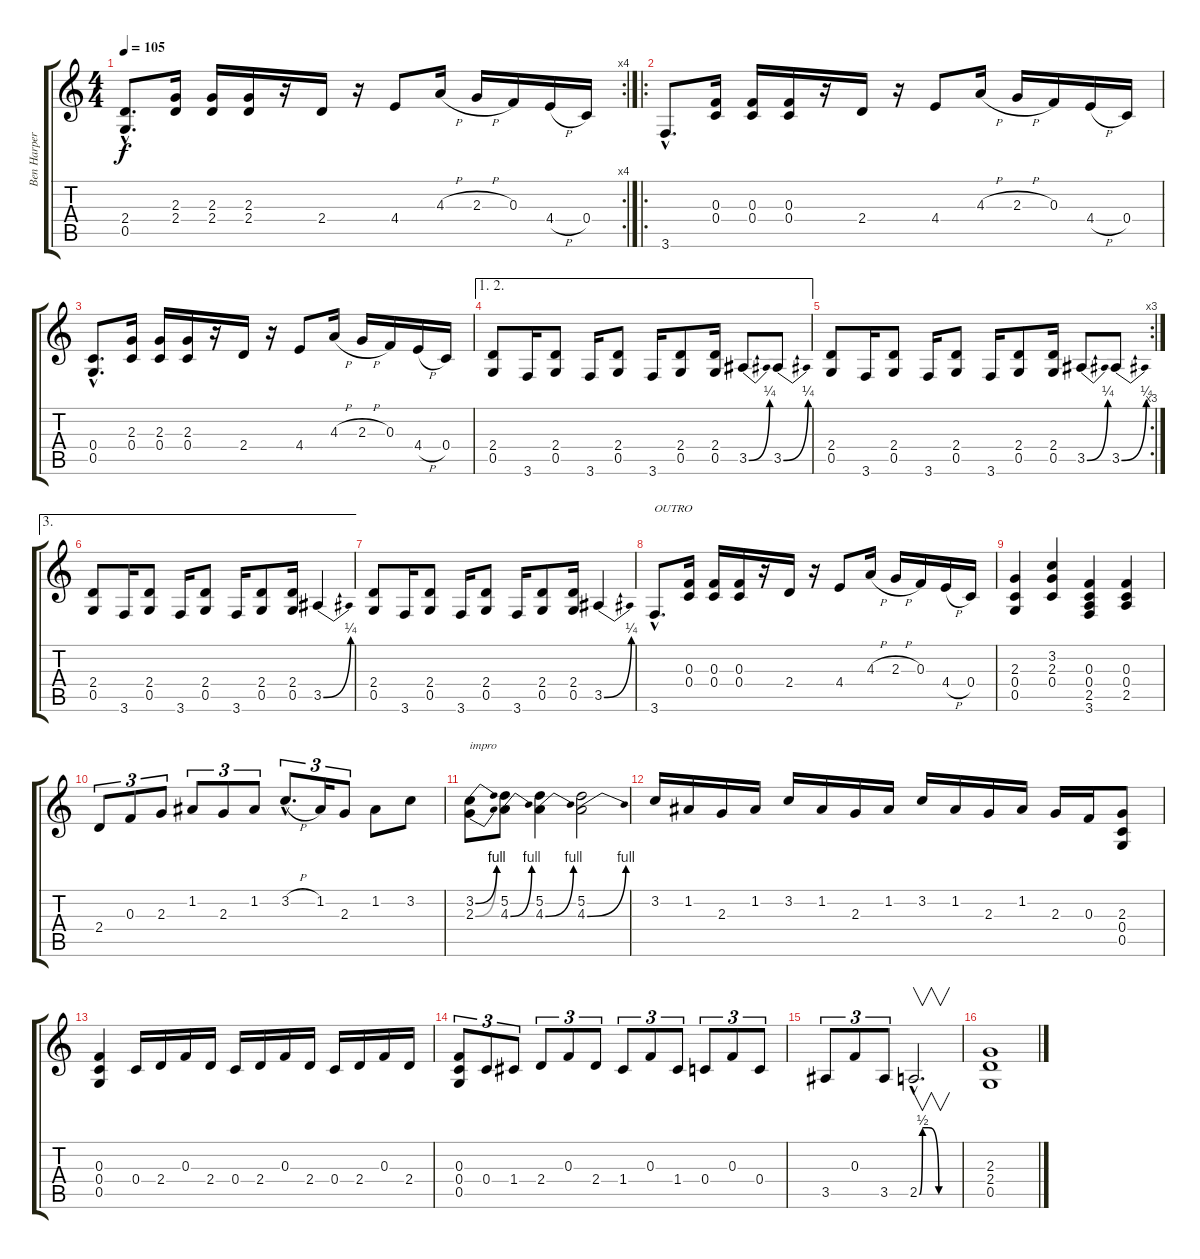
\track ("Ben Harper" "Ben Harper") {instrument overdrivenguitar}
\staff {score tabs}
\tuning (D4 A3 F3 C3 G2 D2) {hide}
\rc 4
\ts (4 4)
\tempo 105
\clef g2
\ks c
(2.4{hac} 0.5{hac}).8{d dy f} (2.3 2.4).16 (2.3 2.4).16 (2.3 2.4).16 r.16 2.4.16 r.16 4.4.8 4.3{h}.16 2.3{h}.16 0.3.16 4.4{h}.16 0.4.16 |
\ro
3.6{hac}.8{d} (0.3 0.4).16 (0.3 0.4).16 (0.3 0.4).16 r.16 2.4.16 r.16 4.4.8 4.3{h}.16 2.3{h}.16 0.3.16 4.4{h}.16 0.4.16 |
(0.4{hac} 0.5{hac}).8{d} (2.3 0.4).16 (2.3 0.4).16 (2.3 0.4).16 r.16 2.4.16 r.16 4.4.8 4.3{h}.16 2.3{h}.16 0.3.16 4.4{h}.16 0.4.16 |
\ae (1 2)
(2.4 0.5).8 3.6.16 (2.4 0.5).8 3.6.16 (2.4 0.5).8 3.6.16 (2.4 0.5).8 (2.4 0.5).16 3.5{be (bend 0 0 60 1)}.8 3.5{be (bend 0 0 60 1)}.8 |
\rc 3
(2.4 0.5).8 3.6.16 (2.4 0.5).8 3.6.16 (2.4 0.5).8 3.6.16 (2.4 0.5).8 (2.4 0.5).16 3.5{be (bend 0 0 60 1)}.8 3.5{be (bend 0 0 60 1)}.8 |
\ae 3
(2.4 0.5).8 3.6.16 (2.4 0.5).8 3.6.16 (2.4 0.5).8 3.6.16 (2.4 0.5).8 (2.4 0.5).16 3.5{be (bend 0 0 60 1)}.4 |
(2.4 0.5).8 3.6.16 (2.4 0.5).8 3.6.16 (2.4 0.5).8 3.6.16 (2.4 0.5).8 (2.4 0.5).16 3.5{be (bend 0 0 60 1)}.4 |
3.6{hac}.8{d txt "OUTRO"} (0.3 0.4).16 (0.3 0.4).16 (0.3 0.4).16 r.16 2.4.16 r.16 4.4.8 4.3{h}.16 2.3{h}.16 0.3.16 4.4{h}.16 0.4.16 |
(2.3 0.4 0.5).4 (3.2 2.3 0.4).4 (0.3 0.4 2.5 3.6).4 (0.3 0.4 2.5).4 |
2.4.8{tu (3 2)} 0.3.8{tu (3 2)} 2.3.8{tu (3 2)} 1.2.8{tu (3 2)} 2.3.8{tu (3 2)} 1.2.8{tu (3 2)} 3.2{h hac}.8{d tu (3 2)} 1.2.16{tu (3 2)} 2.3.8{tu (3 2)} 1.2.8 3.2.8 |
(3.2{be (bend 0 0 60 4)} 2.3{be (bend 0 0 60 4)}).8{txt "impro"} (5.2 4.3{be (bend 0 0 60 4)}).8 (5.2 4.3{be (bend 0 0 60 4)}).4 (5.2 4.3{be (bend 0 0 60 4)}).2 |
3.2.16 1.2.16 2.3.16 1.2.16 3.2.16 1.2.16 2.3.16 1.2.16 3.2.16 1.2.16 2.3.16 1.2.16 2.3.16 0.3.16 (2.3 0.4 0.5).8 |
(0.3 0.4 0.5).4 0.4.16 2.4.16 0.3.16 2.4.16 0.4.16 2.4.16 0.3.16 2.4.16 0.4.16 2.4.16 0.3.16 2.4.16 |
(0.3 0.4 0.5).8{tu (3 2)} 0.4.8{tu (3 2)} 1.4.8{tu (3 2)} 2.4.8{tu (3 2)} 0.3.8{tu (3 2)} 2.4.8{tu (3 2)} 1.4.8{tu (3 2)} 0.3.8{tu (3 2)} 1.4.8{tu (3 2)} 0.4.8{tu (3 2)} 0.3.8{tu (3 2)} 0.4.8{tu (3 2)} |
3.5.8{tu (3 2)} 0.3.8{tu (3 2)} 3.5.8{tu (3 2)} 2.5{be (custom 0 0 5 2 15 2 30 0 45 0 60 0) hac}.2{v d} |
(2.3 2.4 0.5).1
